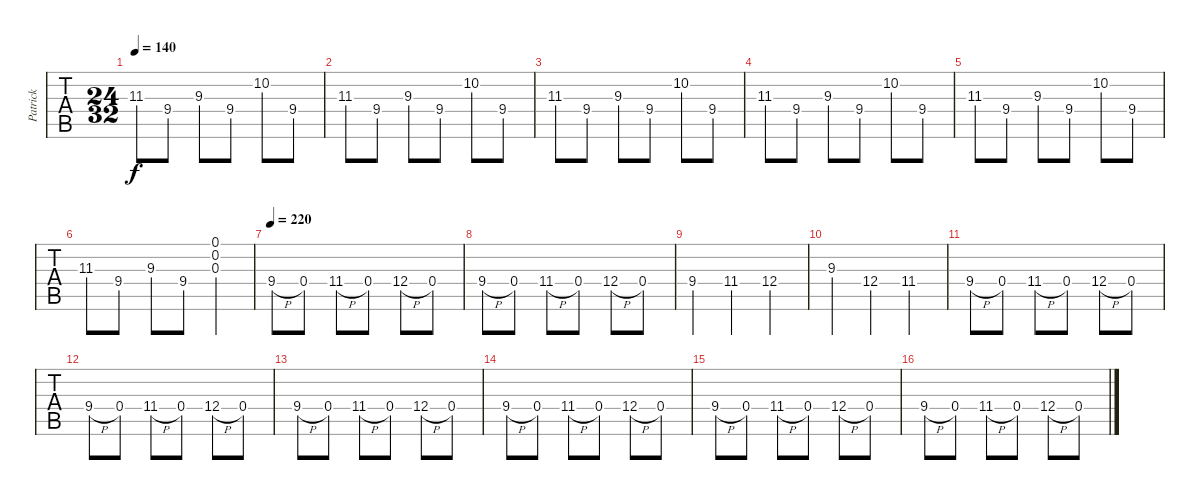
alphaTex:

\track ("Patrick" "Patrick") {instrument electricguitarjazz}
\staff {tabs}
\tuning (E4 B3 G3 D3 A2 D2) {hide}
\ts (24 32)
\tempo 140
\clef g2
\ks c
11.3.8{dy f} 9.4.8 9.3.8 9.4.8 10.2.8 9.4.8 |
11.3.8 9.4.8 9.3.8 9.4.8 10.2.8 9.4.8 |
11.3.8 9.4.8 9.3.8 9.4.8 10.2.8 9.4.8 |
11.3.8 9.4.8 9.3.8 9.4.8 10.2.8 9.4.8 |
11.3.8 9.4.8 9.3.8 9.4.8 10.2.8 9.4.8 |
11.3.8 9.4.8 9.3.8 9.4.8 (0.1 0.2 0.3).4{instrument overdrivenguitar} |
\tempo 220
9.4{h}.8 0.4.8 11.4{h}.8 0.4.8 12.4{h}.8 0.4.8 |
9.4{h}.8 0.4.8 11.4{h}.8 0.4.8 12.4{h}.8 0.4.8 |
9.4.4 11.4.4 12.4.4 |
9.3.4 12.4.4 11.4.4 |
9.4{h}.8 0.4.8 11.4{h}.8 0.4.8 12.4{h}.8 0.4.8 |
9.4{h}.8 0.4.8 11.4{h}.8 0.4.8 12.4{h}.8 0.4.8 |
9.4{h}.8 0.4.8 11.4{h}.8 0.4.8 12.4{h}.8 0.4.8 |
9.4{h}.8 0.4.8 11.4{h}.8 0.4.8 12.4{h}.8 0.4.8 |
9.4{h}.8 0.4.8 11.4{h}.8 0.4.8 12.4{h}.8 0.4.8 |
9.4{h}.8 0.4.8 11.4{h}.8 0.4.8 12.4{h}.8 0.4.8
